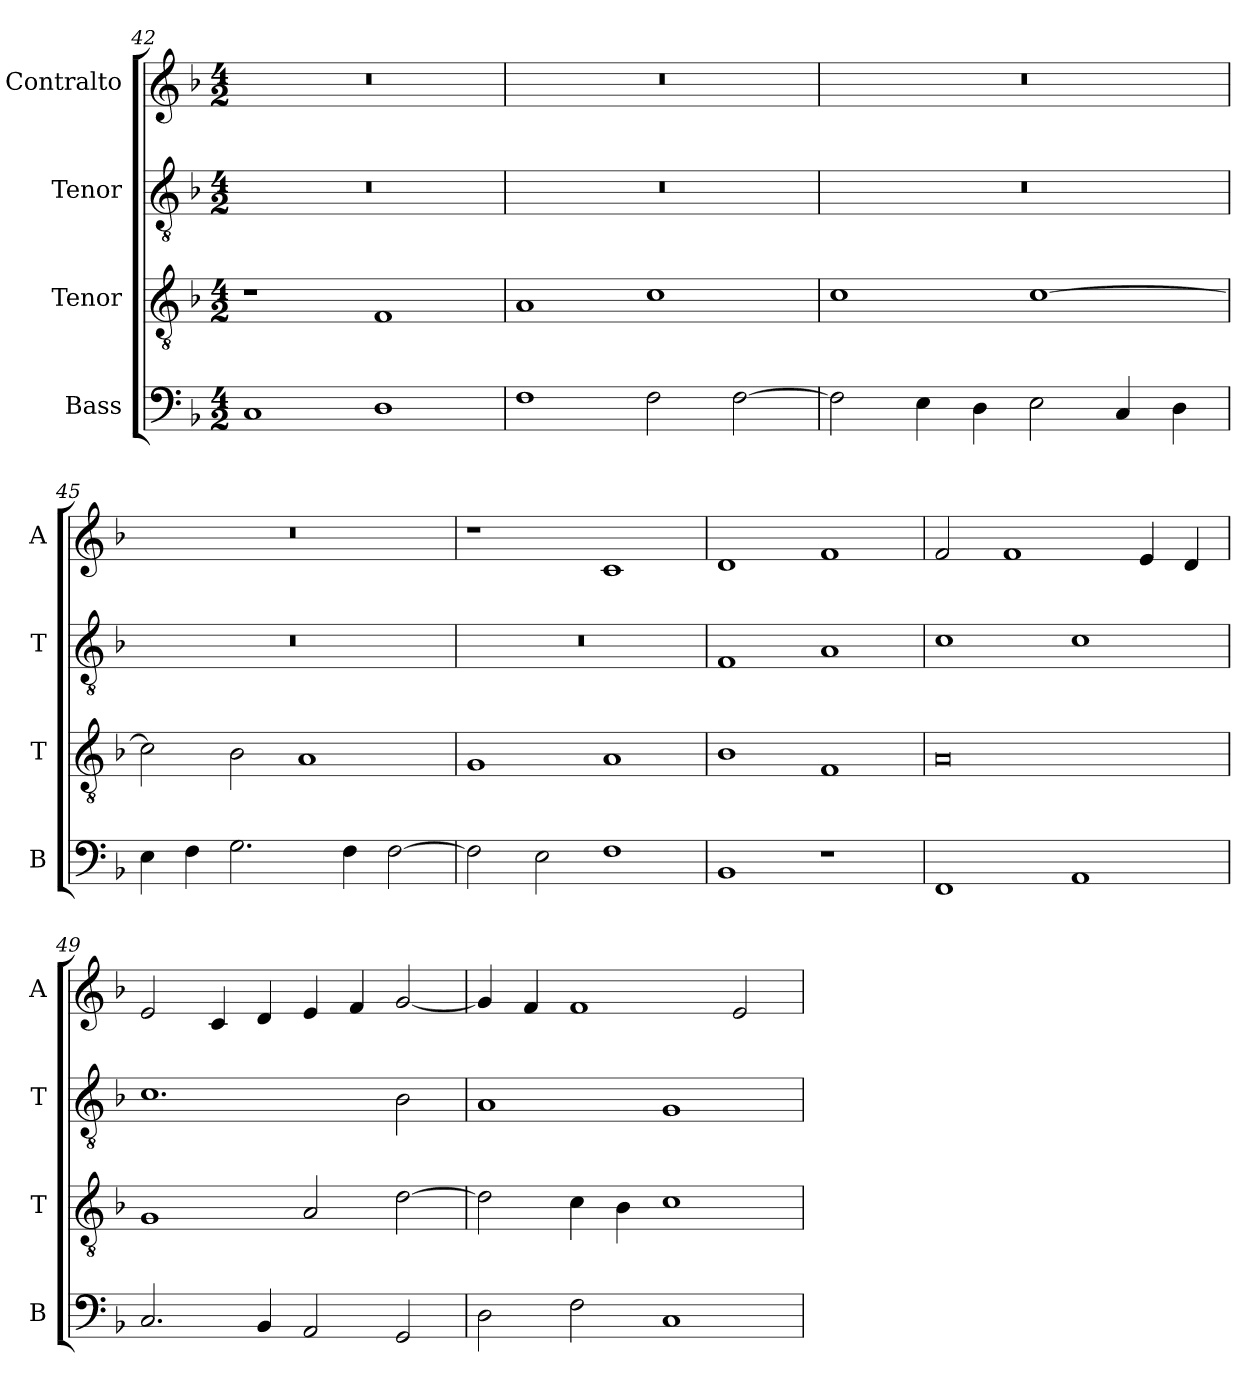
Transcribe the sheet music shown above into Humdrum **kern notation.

**kern	**kern	**kern	**kern
*part4	*part3	*part2	*part1
*staff4	*staff3	*staff2	*staff1
*I"Bass	*I"Tenor	*I"Tenor	*I"Contralto
*I'B	*I'T	*I'T	*I'A
*clefF4	*clefGv2	*clefGv2	*clefG2
*k[b-]	*k[b-]	*k[b-]	*k[b-]
*F:ion	*F:ion	*F:ion	*F:ion
*M4/2	*M4/2	*M4/2	*M4/2
=42	=42	=42	=42
1C	1r	0r	0r
1D	1F	.	.
=43	=43	=43	=43
1F	1A	0r	0r
2F	1c	.	.
[2F	.	.	.
=44	=44	=44	=44
2F]	1c	0r	0r
4E	.	.	.
4D	.	.	.
2E	[1c	.	.
4C	.	.	.
4D	.	.	.
=45	=45	=45	=45
4E	2c]	0r	0r
4F	.	.	.
2.G	2B-	.	.
.	1A	.	.
4F	.	.	.
[2F	.	.	.
=46	=46	=46	=46
2F]	1G	0r	1r
2E	.	.	.
1F	1A	.	1c
=47	=47	=47	=47
1BB-	1B-	1F	1d
1r	1F	1A	1f
=48	=48	=48	=48
1FF	0A	1c	2f
.	.	.	1f
1AA	.	1c	.
.	.	.	4e
.	.	.	4d
=49	=49	=49	=49
2.C	1G	1.c	2e
.	.	.	4c
4BB-	.	.	4d
2AA	2A	.	4e
.	.	.	4f
2GG	[2d	2B-	[2g
=50	=50	=50	=50
2D	2d]	1A	4g]
.	.	.	4f
2F	4c	.	1f
.	4B-	.	.
1C	1c	1G	.
.	.	.	2e
=	=	=	=
*-	*-	*-	*-
